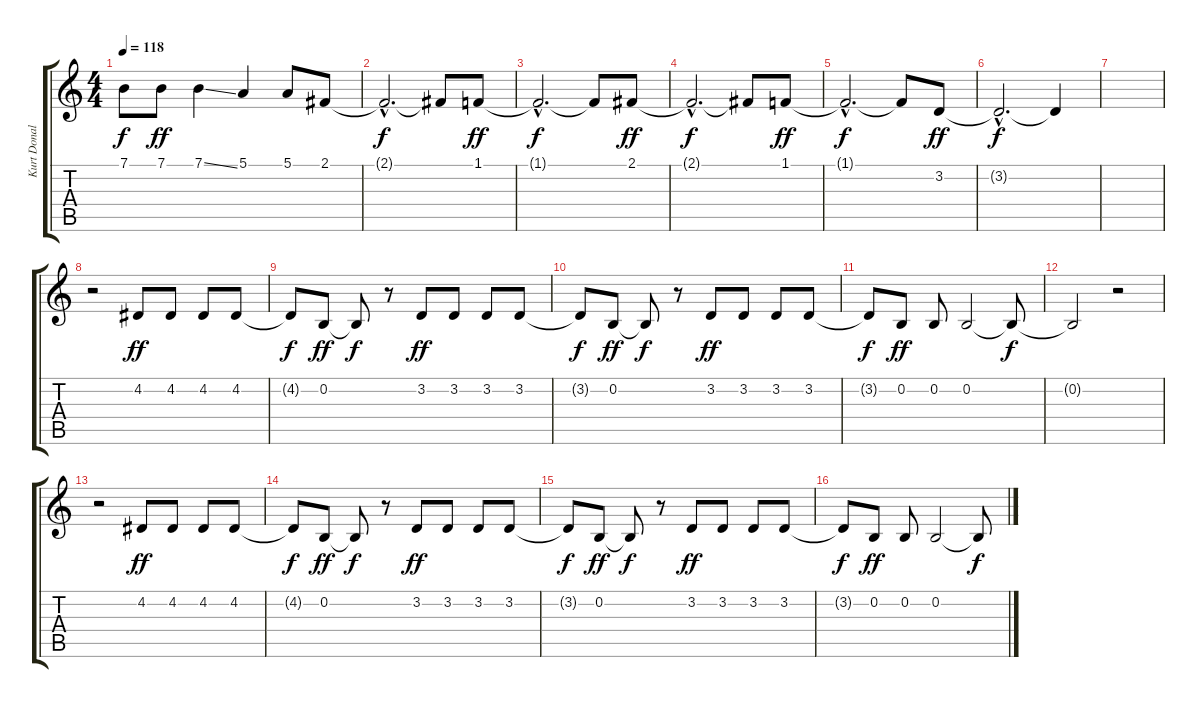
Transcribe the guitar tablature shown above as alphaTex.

\track ("Kurt Donald Cobain (Voix)" "Kurt Donal") {instrument altosax}
\staff {score tabs}
\tuning (E4 B3 G3 D3 A2 E2) {hide}
\ts (4 4)
\tempo 118
\clef g2
\ks c
7.1{t}.8{dy f} 7.1.8{dy ff} 7.1{ss}.4 5.1.4 5.1.8 2.1.8 |
2.1{hac t}.2{d dy f} 2.1{t}.8 1.1.8{dy ff} |
1.1{hac t}.2{d dy f} 1.1{t}.8 2.1.8{dy ff} |
2.1{hac t}.2{d dy f} 2.1{t}.8 1.1.8{dy ff} |
1.1{hac t}.2{d dy f} 1.1{t}.8 3.2.8{dy ff} |
3.2{hac t}.2{d dy f} 3.2{t}.4 |
|
r.2 4.2.8{dy ff} 4.2.8 4.2.8 4.2.8 |
4.2{t}.8{dy f} 0.2.8{dy ff} 0.2{t}.8{dy f} r.8 3.2.8{dy ff} 3.2.8 3.2.8 3.2.8 |
3.2{t}.8{dy f} 0.2.8{dy ff} 0.2{t}.8{dy f} r.8 3.2.8{dy ff} 3.2.8 3.2.8 3.2.8 |
3.2{t}.8{dy f} 0.2.8{dy ff} 0.2.8 0.2.2 0.2{t}.8{dy f} |
0.2{t}.2 r.2 |
r.2 4.2.8{dy ff} 4.2.8 4.2.8 4.2.8 |
4.2{t}.8{dy f} 0.2.8{dy ff} 0.2{t}.8{dy f} r.8 3.2.8{dy ff} 3.2.8 3.2.8 3.2.8 |
3.2{t}.8{dy f} 0.2.8{dy ff} 0.2{t}.8{dy f} r.8 3.2.8{dy ff} 3.2.8 3.2.8 3.2.8 |
3.2{t}.8{dy f} 0.2.8{dy ff} 0.2.8 0.2.2 0.2{t}.8{dy f}
